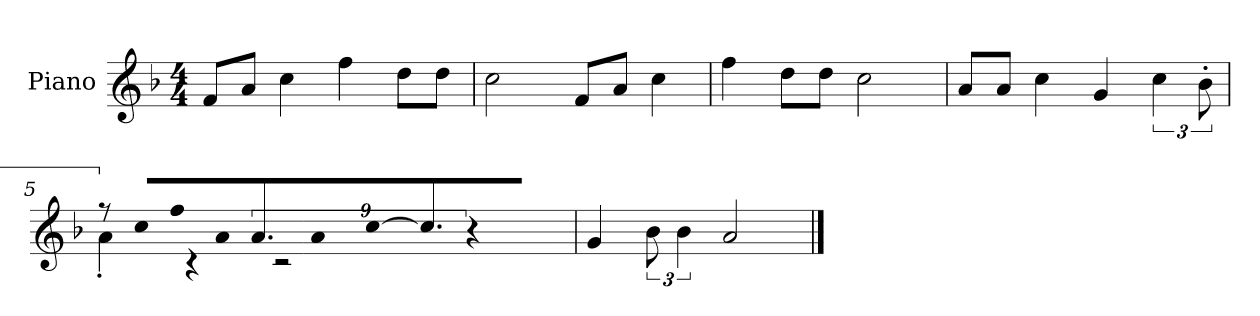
**kern
*part1
*staff1
*I"Piano
*I'P-no
*clefG2
*k[b-]
*M4/4
*MM90
=1
8f/L
8a/J
4cc\
4ff\
8dd\L
8dd\J
=2
2cc\
8f/L
8a/J
4cc\
=3
4ff\
8dd\L
8dd\J
2cc\
=4
8a/L
8a/J
4cc\
4g/
6cc\
12b-'\
=5
!LO:N:vis=8
*^
640%71r	4a'\
!LO:N:vis=8	!
640%71cc/L	.
!LO:N:vis=8	!
640%71ff/	.
.	4r
!LO:N:vis=8	!
640%71a/	.
9.a/	.
.	2r
!LO:N:vis=8	!
640%71a/	.
!LO:N:vis=16	!
[1920%107cc/K	.
9.cc/J]	.
!LO:N:vis=16	!
1920%107r	.
1920ryy	.
*v	*v
=6
4g/
12b-\
6b-\
2a/
==
*-
